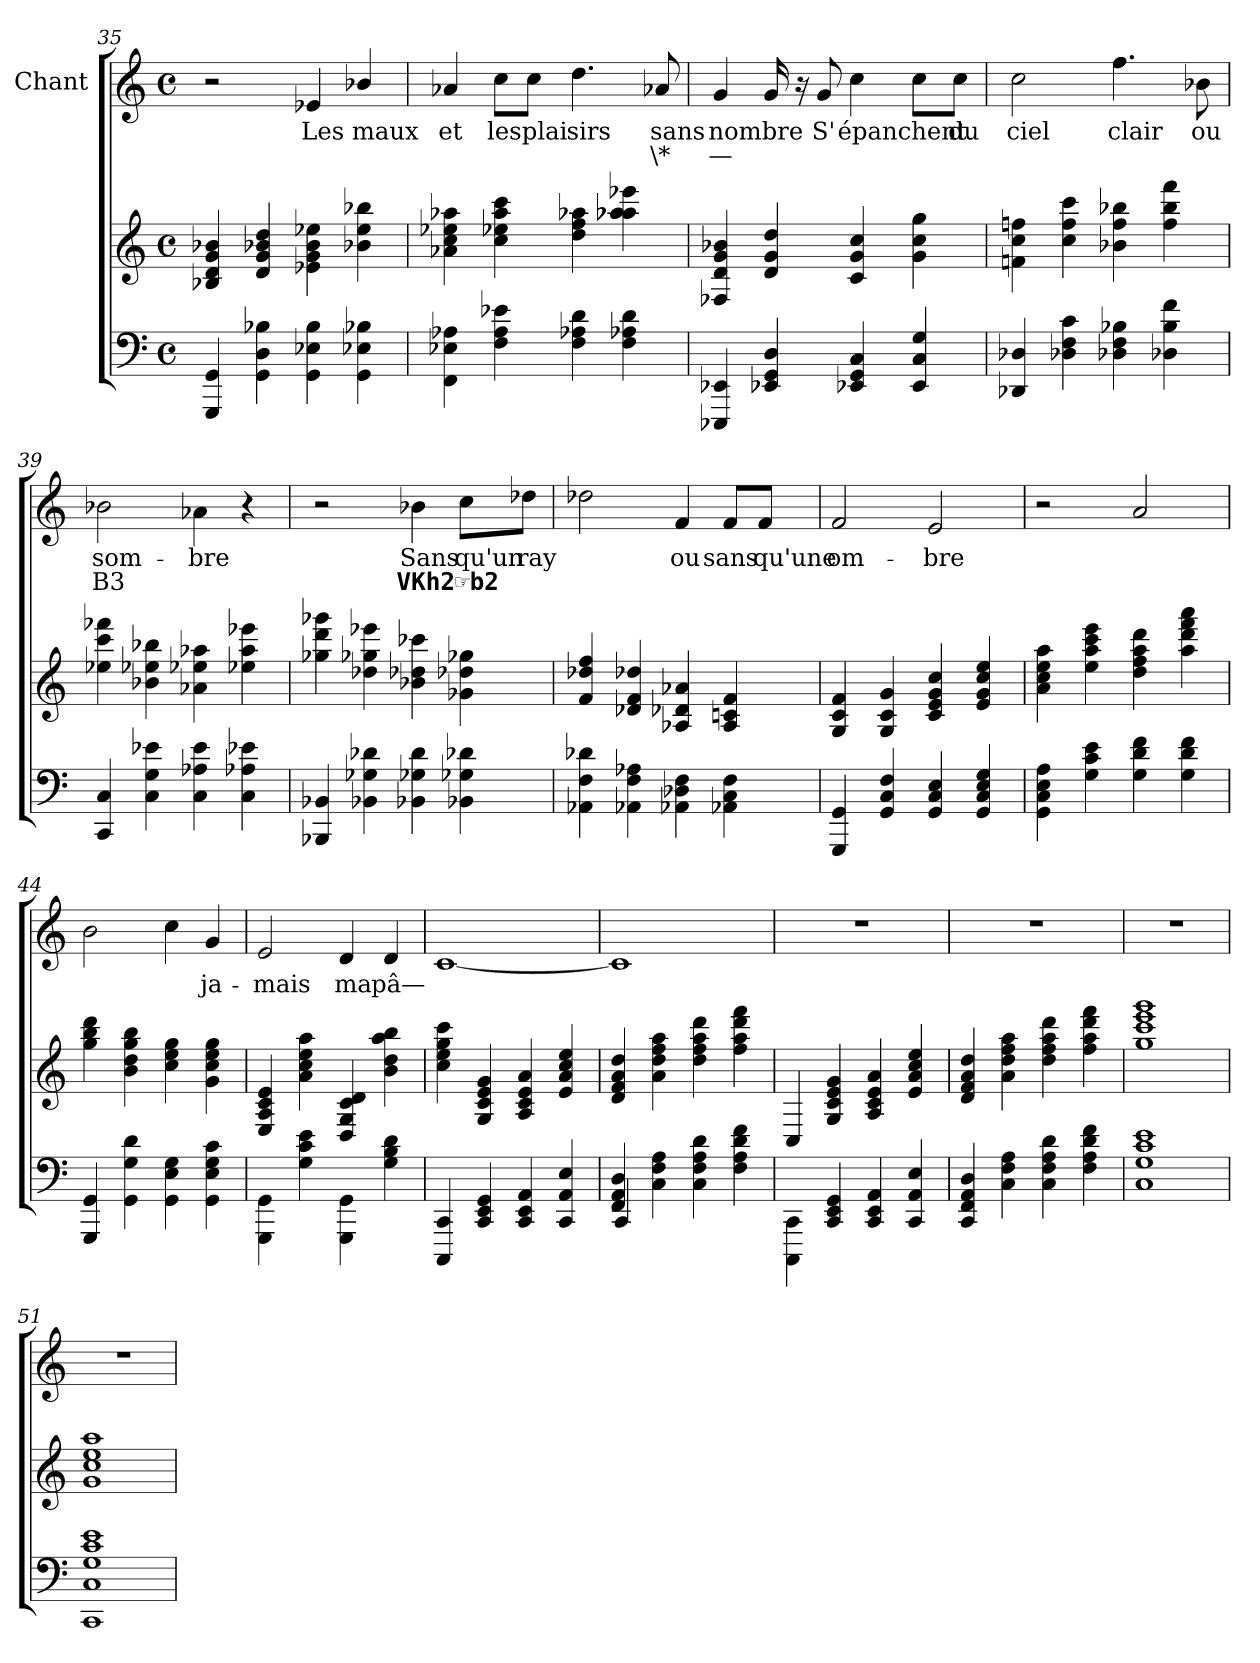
**kern	**kern	**kern	**text	**text
*part3	*part2	*part1	*part1	*part1
*staff3	*staff2	*staff1	*staff1	*staff1
*	*	*I"Chant	*	*
*clefF4	*clefG2	*clefG2	*	*
*k[]	*k[]	*k[]	*	*
*M4/4	*M4/4	*M4/4	*	*
*met(c)	*met(c)	*met(c)	*	*
=35	=35	=35	=35	=35
4GGi/ 4GGGi/	4b-Xj/ 4gj/ 4dj/ 4B-Xj/	2r	.	.
4GGi\ 4Di\ 4B-Xi\	4dj/ 4gj/ 4ddj/ 4b-Xj/	.	.	.
4GGi\ 4E-Xi\ 4B-i\	4e-Xj\ 4gj\ 4b-j\ 4ee-Xj\	4e-Xj/	Les	.
4GGi\ 4E-Xi\ 4B-Xi\	4b-Xj\ 4ee-j\ 4bb-Xj\	4b-Xj/	maux	.
!!LO:LB:g=z
=36	=36	=36	=36	=36
4FFi\ 4E-Xi\ 4A-Xi\	4a-Xj\ 4ccj\ 4ee-Xj\ 4aa-Xj\	4a-Xj/	et	.
4Fi\ 4A-i\ 4e-Xi\	4ccj\ 4ee-Xj\ 4aa-j\ 4cccj\	8ccj\L	les	.
.	.	8ccj\J	plai	.
4Fi\ 4A-Xi\ 4di\	4aa-Xj\ 4ffj\ 4ddj\	4.ddj\	sirs	.
4Fi\ 4A-Xi\ 4di\	4aa-Xj\ 4eee-Xj\ 4aa-Xj\	.	.	.
.	.	8a-Xj/	sans	\*
=37	=37	=37	=37	=37
4EE-Xi/ 4EEE-Xi/	4b-Xj/ 4gj/ 4dj/ 4F-Xj/	4gj/	nombre	—
4EE-Xi/ 4Di/ 4GGi/	4ddj/ 4gj/ 4dj/	16gj/	.	.
.	.	16r	.	.
.	.	8gj/	S'	.
4Ci/ 4GGi/ 4EE-Xi/	4ccj/ 4gj/ 4cj/	4ccj\	épanchent	.
4Gi/ 4Ci/ 4EE-i/	4gj\ 4ccj\ 4ggj\	8ccj\L	.	.
.	.	8ccj\J	du	.
=38	=38	=38	=38	=38
4D-Xi/ 4DD-Xi/	4fnj\ 4ccj\ 4ffnj\	2ccj\	ciel	.
4D-Xi\ 4Fi\ 4ci\	4ccj\ 4ffj\ 4cccj\	.	.	.
4D-Xi\ 4Fi\ 4B-Xi\	4b-Xj\ 4ffj\ 4bb-Xj\	4.ffj\	clair	.
4D-Xi\ 4B-i\ 4fi\	4ffj\ 4bb-j\ 4fffj\	.	.	.
.	.	8b-Xj\	ou	.
=39	=39	=39	=39	=39
4Ci/ 4CCi/	4ee-Xj\ 4cccj\ 4fff-Xj\	2b-Xj\	som-	B3
4Ci\ 4Gi\ 4e-Xi\	4b-Xj\ 4ee-Xj\ 4bb-Xj\	.	.	.
4Ci\ 4A-Xi\ 4e-i\	4a-Xj\ 4ee-Xj\ 4aa-Xj\	4a-Xj\	bre	.
4Ci\ 4A-Xi\ 4e-Xi\	4ee-Xj\ 4aa-j\ 4eee-Xj\	4r	.	.
=40	=40	=40	=40	=40
4BB-Xi/ 4BBB-Xi/	4gg-Xj\ 4ggg-Xj\ 4dddj\	2r	.	.
4BB-Xi\ 4G-Xi\ 4d-Xi\	4dd-Xj\ 4gg-Xj\ 4eee-Xj\	.	.	.
4BB-Xi\ 4G-Xi\ 4d-i\	4b-Xj\ 4dd-Xj\ 4ccc-Xj\	4b-Xj\	Sans	VKh2☞b2
4BB-Xi\ 4G-Xi\ 4d-Xi\	4g-Xj\ 4dd-Xj\ 4gg-Xj\	8ccj\L	qu'un	.
.	.	8dd-Xj\J	ray	.
!!LO:LB:g=z
=41	=41	=41	=41	=41
4AA-Xi\ 4Fi\ 4d-Xi\	4ffj/ 4dd-Xj/ 4fj/	2dd-Xj\	.	.
4AA-Xi\ 4Fi\ 4A-Xi\	4d-Xj/ 4dd-Xj/ 4fj/	.	.	.
4AA-Xi\ 4D-Xi\ 4Fi\	4a-Xj/ 4d-Xj/ 4A-Xj/	4fj/	ou	.
4AA-Xi\ 4Ci\ 4Fi\	4A-j/ 4fj/ 4cnj/	8fj/L	sans	.
.	.	8fj/J	qu'une	.
=42	=42	=42	=42	=42
4GGi/ 4GGGi/	4fj/ 4cj/ 4Gj/	2fj/	om-	.
4GGi/ 4Ci/ 4Fi/	4gj/ 4cj/ 4Gj/	.	.	.
4GGi/ 4Ci/ 4Ei/	4ccj/ 4gj/ 4ej/ 4cj/	2ej/	bre	.
4Gi/ 4Ei/ 4Ci/ 4GGi/	4eej/ 4ccj/ 4gj/ 4ej/	.	.	.
=43	=43	=43	=43	=43
4GGi\ 4Ci\ 4Ei\ 4Ai\	4aj\ 4ccj\ 4eej\ 4aaj\	2r	.	.
4Gi\ 4ci\ 4ei\	4eej\ 4aaj\ 4cccj\ 4eeej\	.	.	.
4Gi\ 4fi\ 4di\	4ddj\ 4ffj\ 4aaj\ 4dddj\	2aj/	.	.
4Gi\ 4fi\ 4di\	4aaj\ 4dddj\ 4fffj\ 4aaaj\	.	.	.
=44	=44	=44	=44	=44
4GGi/ 4GGGi/	4dddj\ 4bbj\ 4ggj\	2bj\	.	.
4GGi\ 4Gi\ 4di\	4bj\ 4ddj\ 4ggj\ 4bbj\	.	.	.
4GGi\ 4Ei\ 4Gi\	4ggj\ 4eej\ 4ccj\	4ccj\	.	.
4GGi\ 4Ei\ 4Gi\ 4ci\	4gj\ 4ccj\ 4ggj\ 4eej\	4gj/	ja-	.
=45	=45	=45	=45	=45
*	*^	*	*	*
4GGGi\ 4GGi\	1ryy	4ej/ 4cj/ 4Aj/ 4Ej/	2ej/	mais	.
4ei\ 4ci\ 4Gi\	.	4aj\ 4ccj\ 4eej\ 4aaj\	.	.	.
4GGGi\ 4GGi\	.	4dj/ 4cj/ 4Gj/ 4Dj/	4dj/	ma	.
4Gi\ 4di\ 4Bi\	.	4bj\ 4ddj\ 4aaj\ 4bbj\	4dj/	pâ—	.
*	*v	*v	*	*	*
!!LO:LB:g=z
=46	=46	=46	=46	=46
4CCi/ 4CCCi/	4ccj\ 4eej\ 4ggj\ 4cccj\	[1cj/	.	.
4CCi/ 4EEi/ 4GGi/	4gj/ 4ej/ 4cj/ 4Gj/	.	.	.
4CCi/ 4AAi/ 4EEi/	4Aj/ 4cj/ 4aj/ 4ej/	.	.	.
4Ei/ 4AAi/ 4CCi/	4eej/ 4ccj/ 4aj/ 4ej/	.	.	.
=47	=47	=47	=47	=47
*^	*	*	*	*
4FFi/ 4AAi/ 4Di/	4CCZ/	4dj/ 4fj/ 4aj/ 4ddj/	1cj/]	.	.
4Ci\ 4Fi\ 4Ai\	2.ryy	4aj\ 4ddj\ 4ffj\ 4aaj\	.	.	.
4Ci\ 4Fi\ 4Ai\ 4di\	.	4ddj\ 4ffj\ 4aaj\ 4dddj\	.	.	.
4Fi\ 4Ai\ 4di\ 4fi\	.	4ffj\ 4aaj\ 4dddj\ 4fffj\	.	.	.
*v	*v	*	*	*	*
=48	=48	=48	=48	=48
4CCCi\ 4CCi\	4Cj/	1r	.	.
4GGi/ 4EEi/ 4CCi/	4gj/ 4ej/ 4cj/ 4Gj/	.	.	.
4AAi/ 4EEi/ 4CCi/	4aj/ 4ej/ 4cj/ 4Aj/	.	.	.
4Ei/ 4AAi/ 4CCi/	4eej/ 4ccj/ 4aj/ 4ej/	.	.	.
=49	=49	=49	=49	=49
4Di/ 4AAi/ 4FFi/ 4CCi/	4dj/ 4ddj/ 4aj/ 4fj/	1r	.	.
4Ci\ 4Fi\ 4Ai\	4aj\ 4ddj\ 4ffj\ 4aaj\	.	.	.
4Ci\ 4Fi\ 4Ai\ 4di\	4ddj\ 4ffj\ 4aaj\ 4dddj\	.	.	.
4Fi\ 4Ai\ 4di\ 4fi\	4ffj\ 4aaj\ 4fffj\ 4dddj\	.	.	.
=50	=50	=50	=50	=50
1Ci/ 1Gi/ 1ci/ 1ei/	1ggj/ 1gggj/ 1eeej/ 1cccj/	1r	.	.
=51	=51	=51	=51	=51
1CCi/ 1Ci/ 1Gi/ 1ei/ 1ci/	1gj/ 1aaj/ 1eej/ 1ccj/	1r	.	.
=	=	=	=	=
*-	*-	*-	*-	*-
